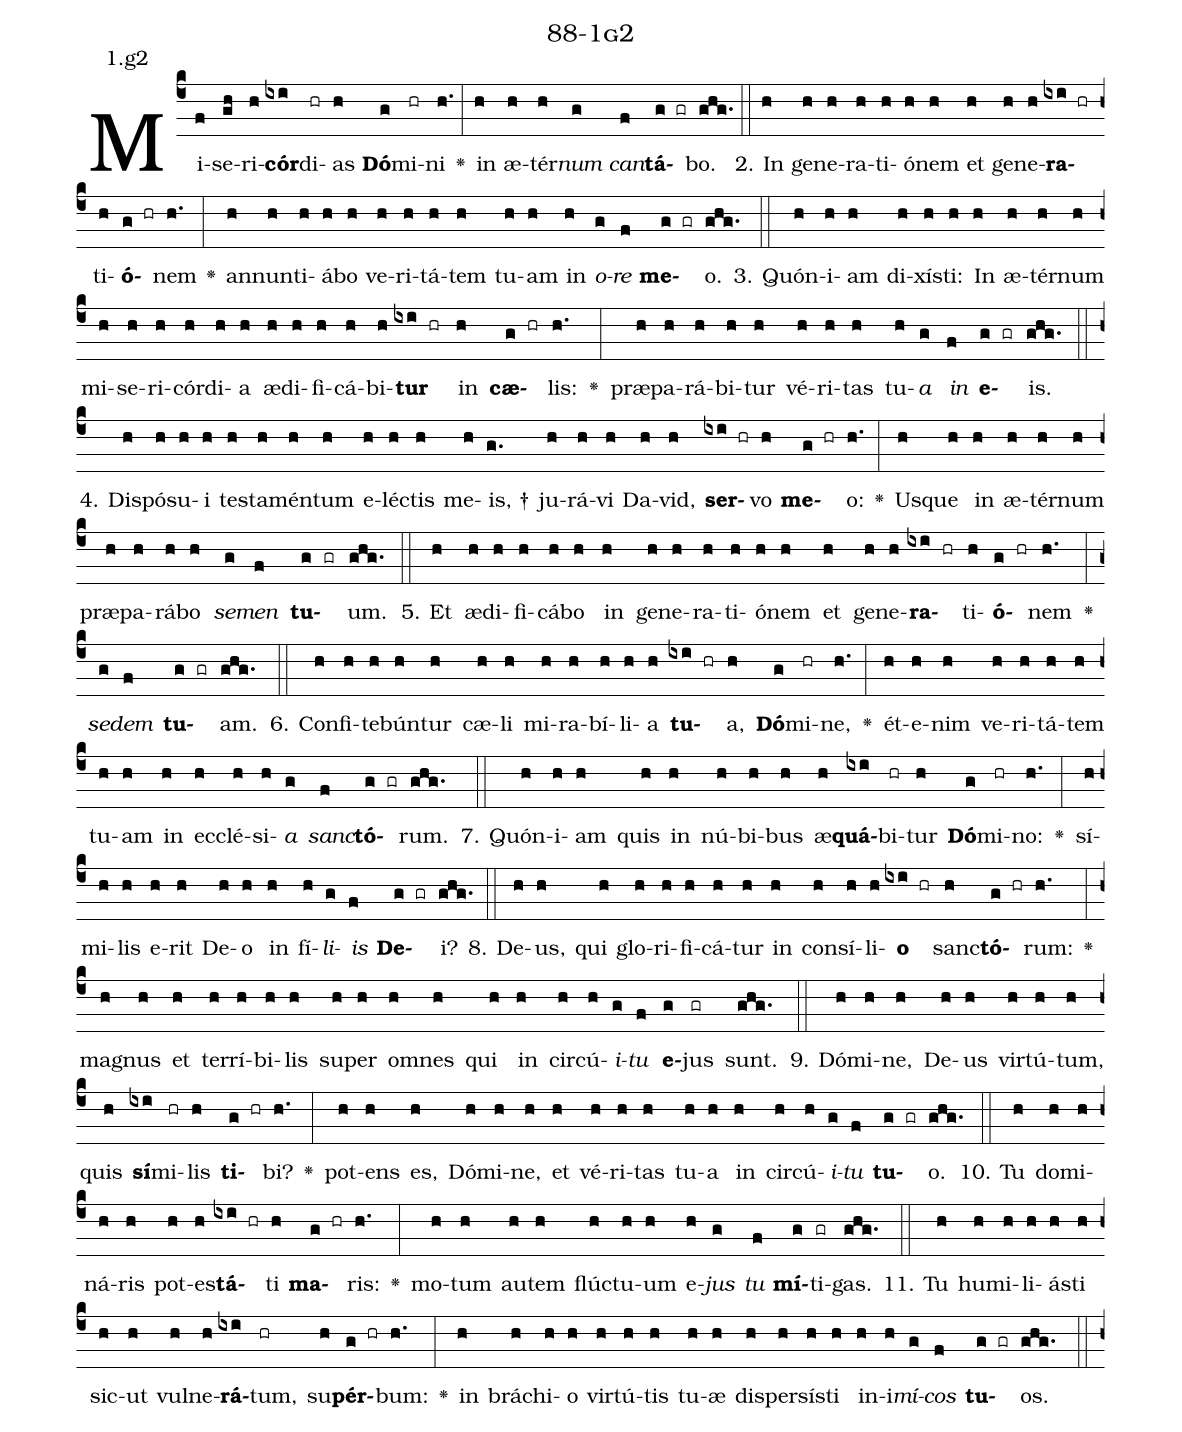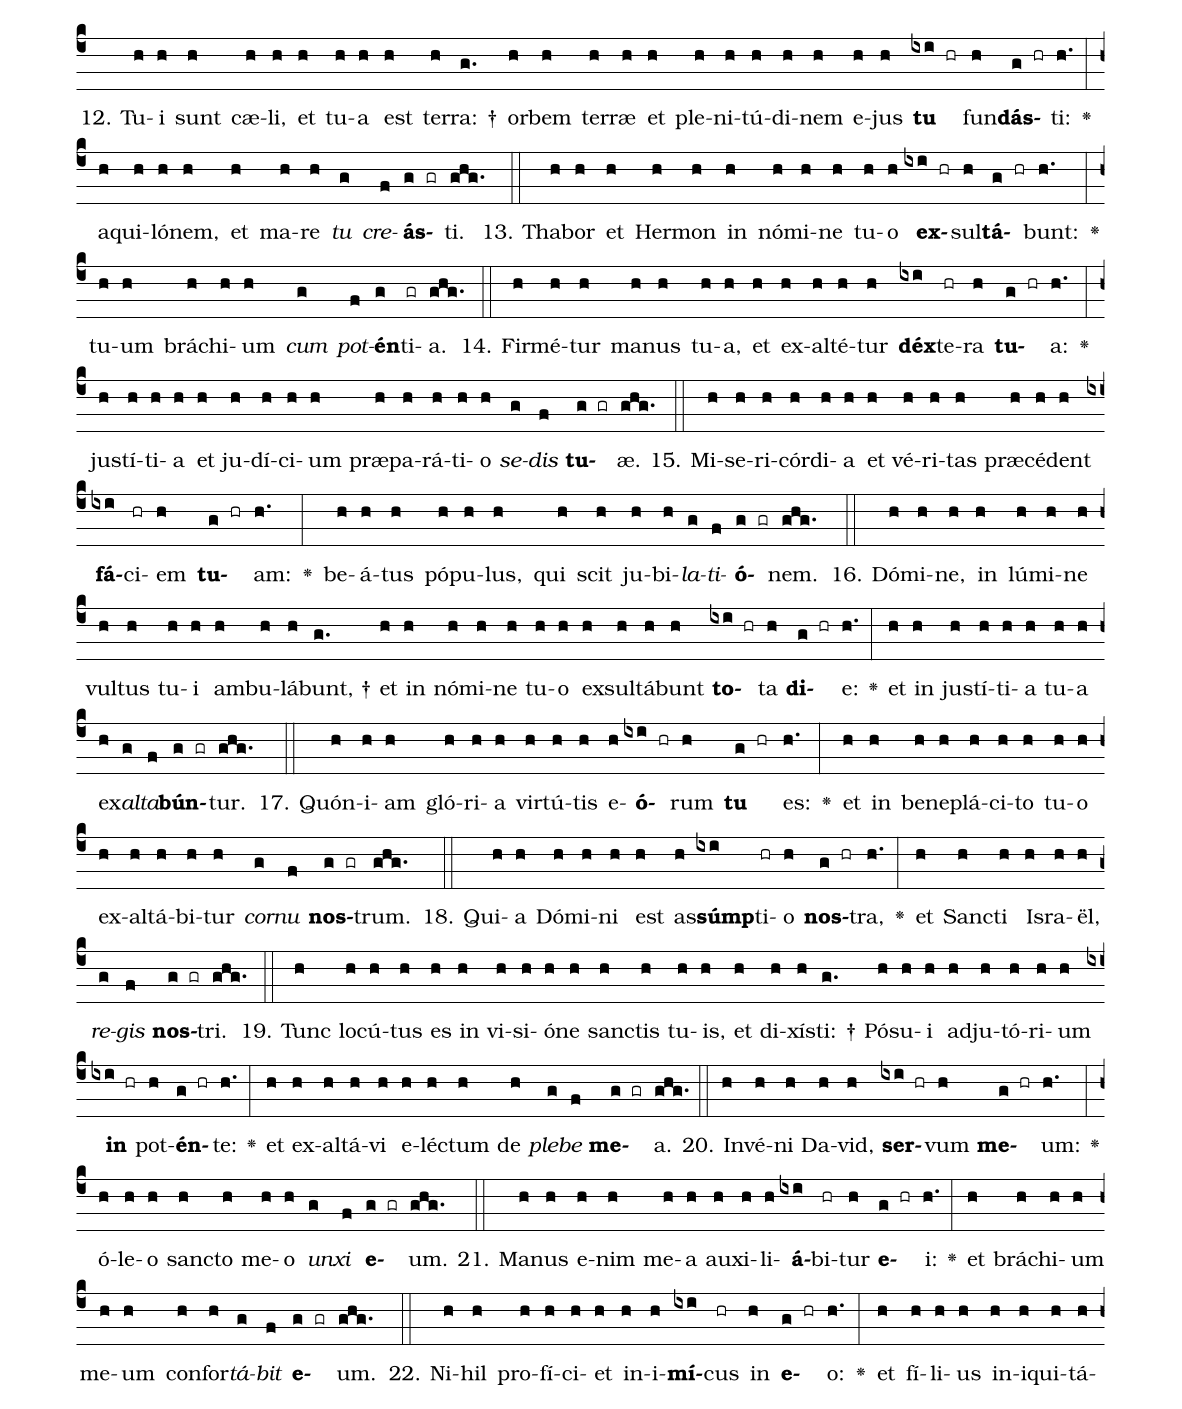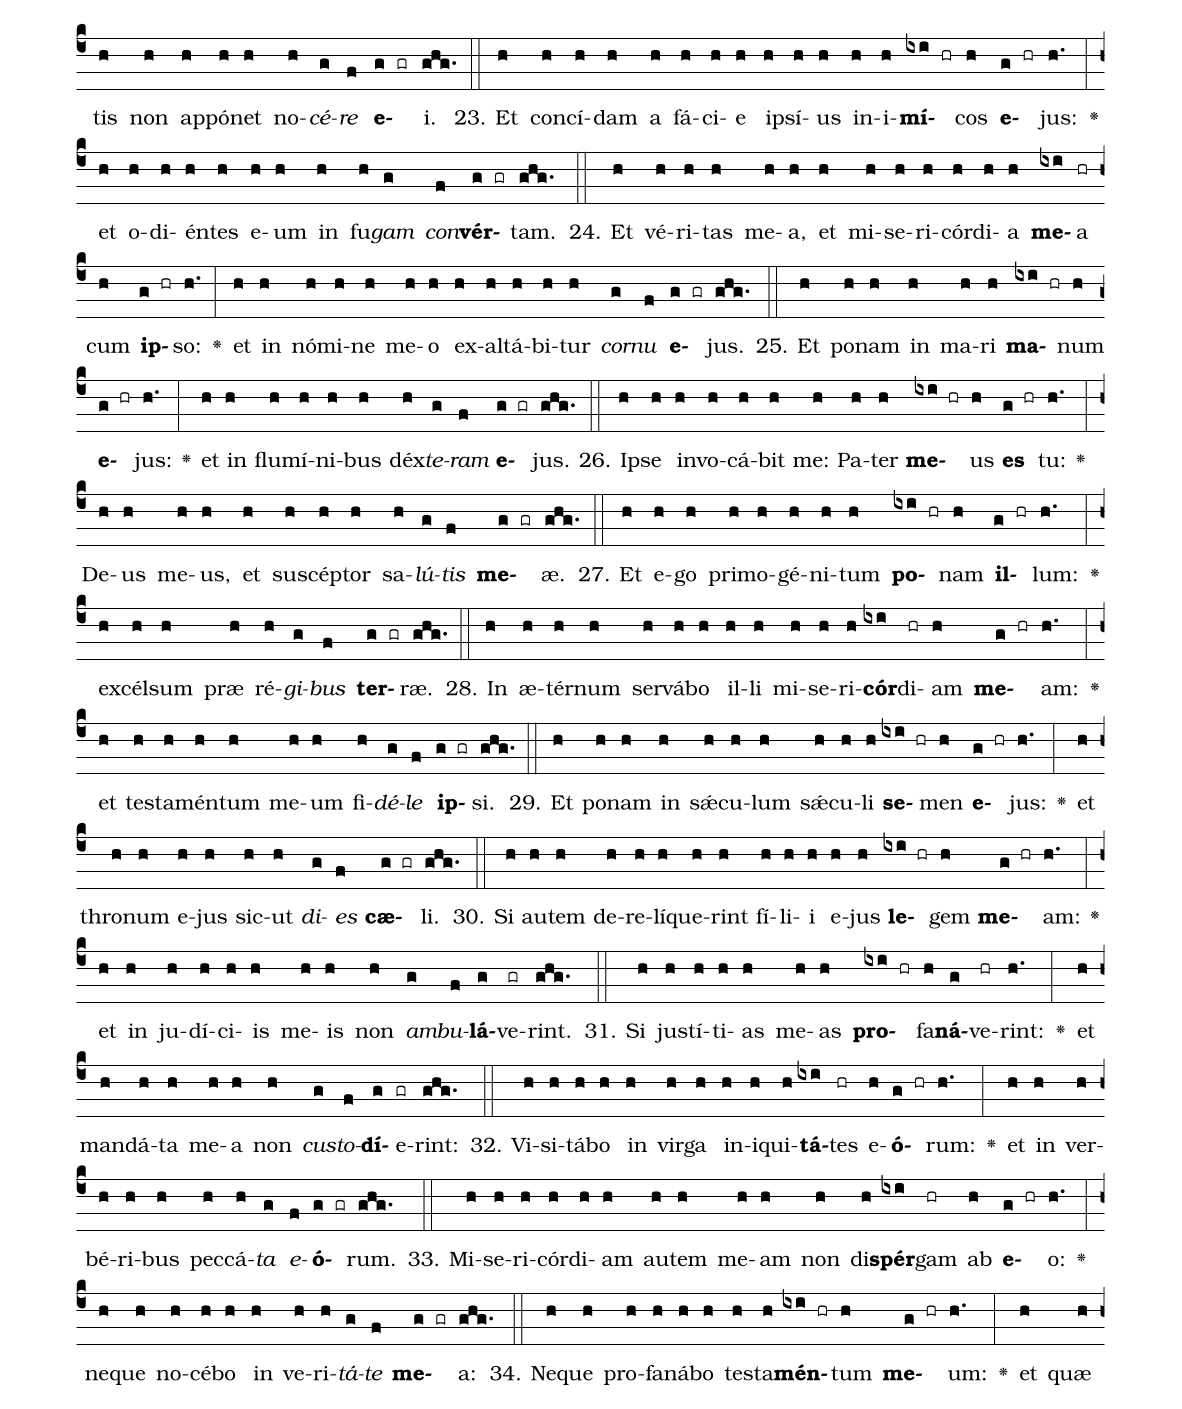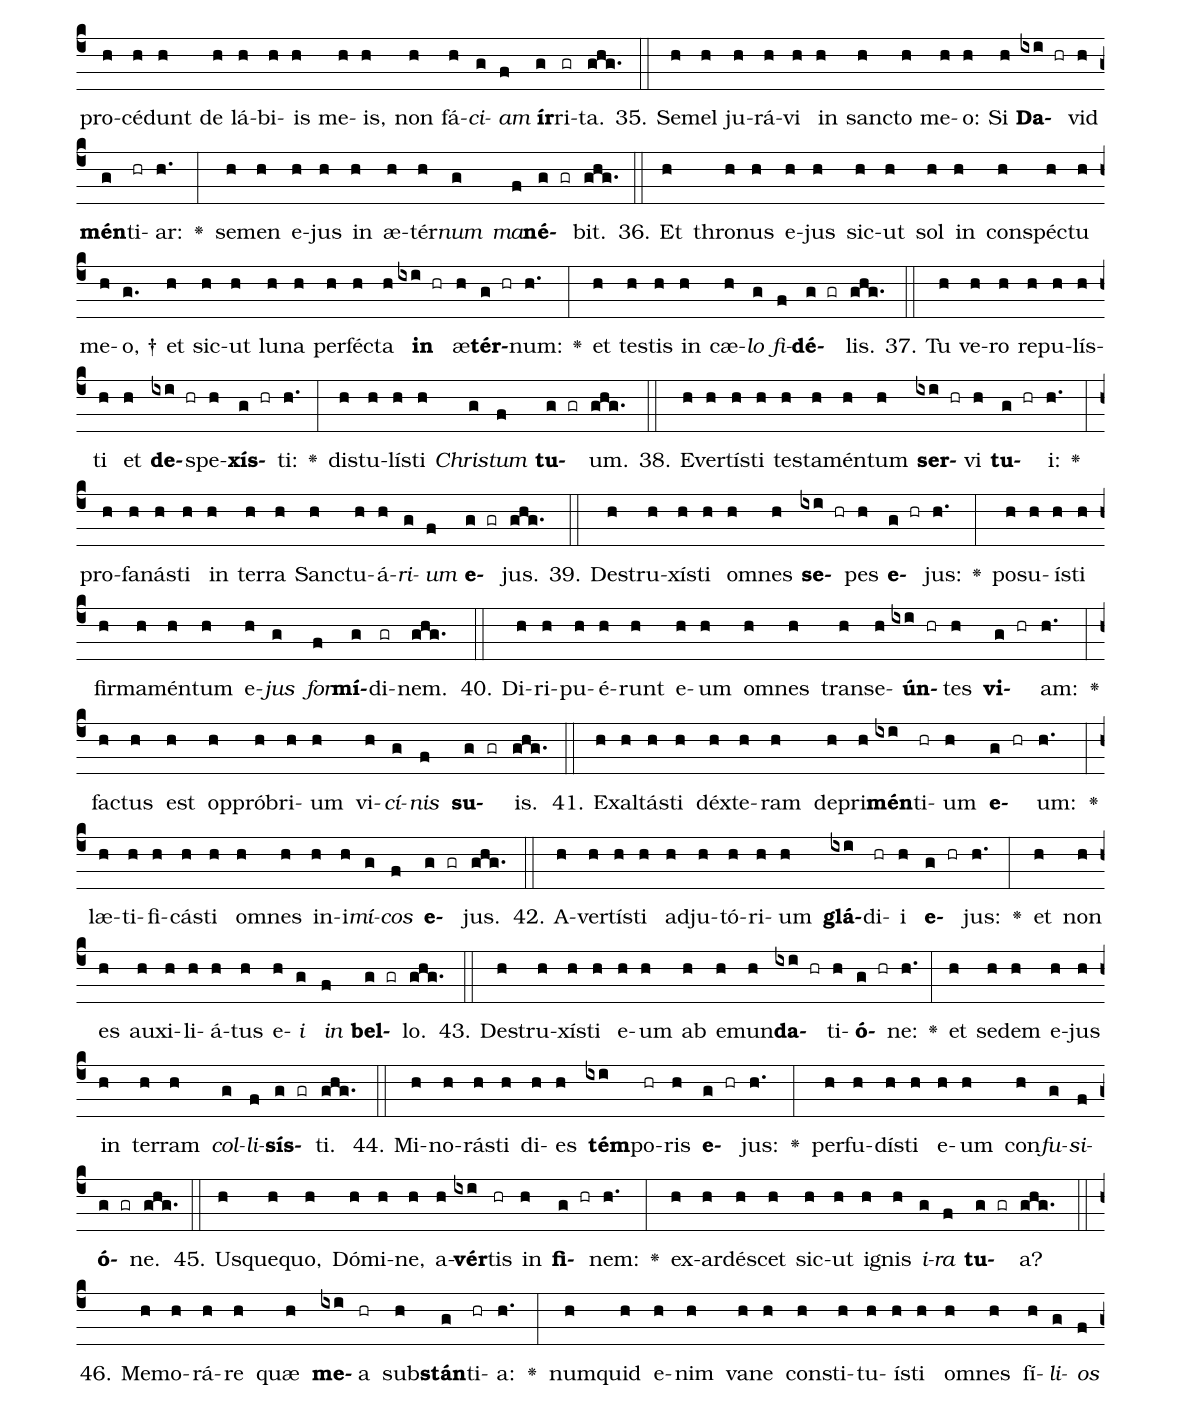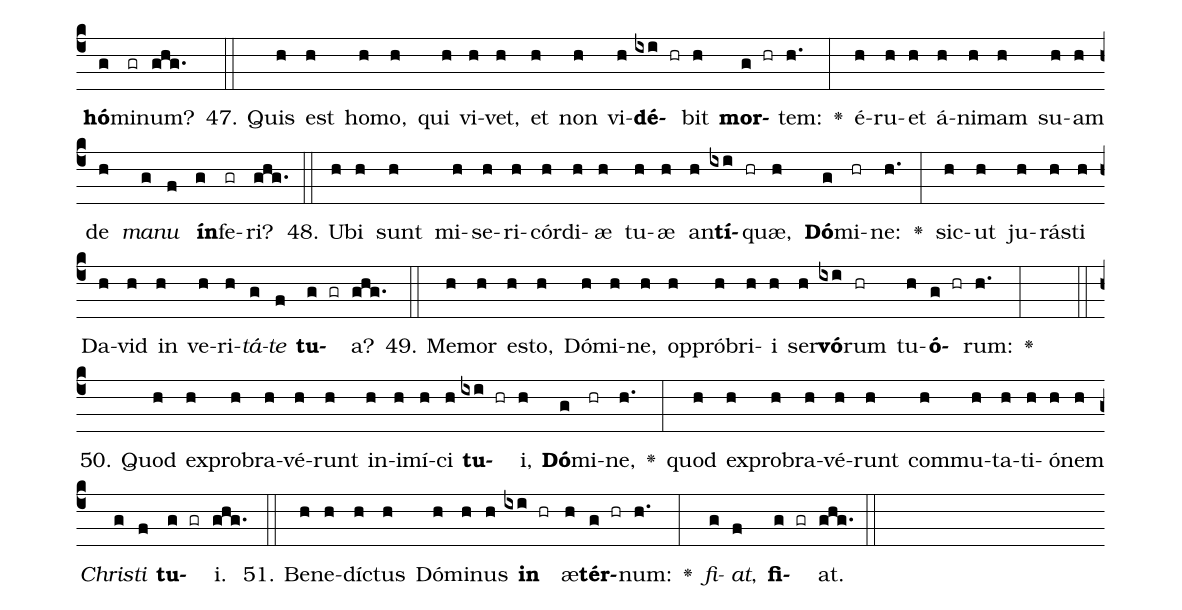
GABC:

name: 88-1g2;
annotation: 1.g2;
%%
(c4)Mi(f)se(gh)ri(h)<b>cór</b>(ixi)di(hr)as(h) <b>Dó</b>(g)mi(hr)ni(h.) <v>\greheightstar</v>(:) in(h) æ(h)tér(h)<i>num</i>(g) <i>can</i>(f)<b>tá</b>(g gr)bo.(ghg.) (::)
2. In(h) ge(h)ne(h)ra(h)ti(h)ó(h)nem(h) et(h) ge(h)ne(h)<b>ra</b>(ixi hr)ti(h)<b>ó</b>(g hr)nem(h.) <v>\greheightstar</v>(:) an(h)nun(h)ti(h)á(h)bo(h) ve(h)ri(h)tá(h)tem(h) tu(h)am(h) in(h) <i>o</i>(g)<i>re</i>(f) <b>me</b>(g gr)o.(ghg.) (::)
3. Quón(h)i(h)am(h) di(h)xís(h)ti:(h) In(h) æ(h)tér(h)num(h) mi(h)se(h)ri(h)cór(h)di(h)a(h) æ(h)di(h)fi(h)cá(h)bi(h)<b>tur</b>(ixi hr) in(h) <b>cæ</b>(g hr)lis:(h.) <v>\greheightstar</v>(:) præ(h)pa(h)rá(h)bi(h)tur(h) vé(h)ri(h)tas(h) tu(h)<i>a</i>(g) <i>in</i>(f) <b>e</b>(g gr)is.(ghg.) (::)
4. Dis(h)pó(h)su(h)i(h) tes(h)ta(h)mén(h)tum(h) e(h)léc(h)tis(h) me(h)is, †(g.) ju(h)rá(h)vi(h) Da(h)vid,(h) <b>ser</b>(ixi hr)vo(h) <b>me</b>(g hr)o:(h.) <v>\greheightstar</v>(:) Us(h)que(h) in(h) æ(h)tér(h)num(h) præ(h)pa(h)rá(h)bo(h) <i>se</i>(g)<i>men</i>(f) <b>tu</b>(g gr)um.(ghg.) (::)
5. Et(h) æ(h)di(h)fi(h)cá(h)bo(h) in(h) ge(h)ne(h)ra(h)ti(h)ó(h)nem(h) et(h) ge(h)ne(h)<b>ra</b>(ixi hr)ti(h)<b>ó</b>(g hr)nem(h.) <v>\greheightstar</v>(:) <i>se</i>(g)<i>dem</i>(f) <b>tu</b>(g gr)am.(ghg.) (::)
6. Con(h)fi(h)te(h)bún(h)tur(h) cæ(h)li(h) mi(h)ra(h)bí(h)li(h)a(h) <b>tu</b>(ixi hr)a,(h) <b>Dó</b>(g)mi(hr)ne,(h.) <v>\greheightstar</v>(:) ét(h)e(h)nim(h) ve(h)ri(h)tá(h)tem(h) tu(h)am(h) in(h) ec(h)clé(h)si(h)<i>a</i>(g) <i>sanc</i>(f)<b>tó</b>(g gr)rum.(ghg.) (::)
7. Quón(h)i(h)am(h) quis(h) in(h) nú(h)bi(h)bus(h) æ(h)<b>quá</b>(ixi)bi(hr)tur(h) <b>Dó</b>(g)mi(hr)no:(h.) <v>\greheightstar</v>(:) sí(h)mi(h)lis(h) e(h)rit(h) De(h)o(h) in(h) fí(h)<i>li</i>(g)<i>is</i>(f) <b>De</b>(g gr)i?(ghg.) (::)
8. De(h)us,(h) qui(h) glo(h)ri(h)fi(h)cá(h)tur(h) in(h) con(h)sí(h)li(h)<b>o</b>(ixi hr) sanc(h)<b>tó</b>(g hr)rum:(h.) <v>\greheightstar</v>(:) ma(h)gnus(h) et(h) ter(h)rí(h)bi(h)lis(h) su(h)per(h) om(h)nes(h) qui(h) in(h) cir(h)cú(h)<i>i</i>(g)<i>tu</i>(f) <b>e</b>(g)jus(gr) sunt.(ghg.) (::)
9. Dó(h)mi(h)ne,(h) De(h)us(h) vir(h)tú(h)tum,(h) quis(h) <b>sí</b>(ixi)mi(hr)lis(h) <b>ti</b>(g hr)bi?(h.) <v>\greheightstar</v>(:) pot(h)ens(h) es,(h) Dó(h)mi(h)ne,(h) et(h) vé(h)ri(h)tas(h) tu(h)a(h) in(h) cir(h)cú(h)<i>i</i>(g)<i>tu</i>(f) <b>tu</b>(g gr)o.(ghg.) (::)
10. Tu(h) do(h)mi(h)ná(h)ris(h) pot(h)es(h)<b>tá</b>(ixi hr)ti(h) <b>ma</b>(g hr)ris:(h.) <v>\greheightstar</v>(:) mo(h)tum(h) au(h)tem(h) flúc(h)tu(h)um(h) e(h)<i>jus</i>(g) <i>tu</i>(f) <b>mí</b>(g)ti(gr)gas.(ghg.) (::)
11. Tu(h) hu(h)mi(h)li(h)ás(h)ti(h) sic(h)ut(h) vul(h)ne(h)<b>rá</b>(ixi)tum,(hr) su(h)<b>pér</b>(g hr)bum:(h.) <v>\greheightstar</v>(:) in(h) brá(h)chi(h)o(h) vir(h)tú(h)tis(h) tu(h)æ(h) di(h)sper(h)sís(h)ti(h) in(h)i(h)<i>mí</i>(g)<i>cos</i>(f) <b>tu</b>(g gr)os.(ghg.) (::)
12. Tu(h)i(h) sunt(h) cæ(h)li,(h) et(h) tu(h)a(h) est(h) ter(h)ra: †(g.) or(h)bem(h) ter(h)ræ(h) et(h) ple(h)ni(h)tú(h)di(h)nem(h) e(h)jus(h) <b>tu</b>(ixi hr) fun(h)<b>dás</b>(g hr)ti:(h.) <v>\greheightstar</v>(:) a(h)qui(h)ló(h)nem,(h) et(h) ma(h)re(h) <i>tu</i>(g) <i>cre</i>(f)<b>ás</b>(g gr)ti.(ghg.) (::)
13. Tha(h)bor(h) et(h) Her(h)mon(h) in(h) nó(h)mi(h)ne(h) tu(h)o(h) <b>ex</b>(ixi hr)sul(h)<b>tá</b>(g hr)bunt:(h.) <v>\greheightstar</v>(:) tu(h)um(h) brá(h)chi(h)um(h) <i>cum</i>(g) <i>pot</i>(f)<b>én</b>(g)ti(gr)a.(ghg.) (::)
14. Fir(h)mé(h)tur(h) ma(h)nus(h) tu(h)a,(h) et(h) ex(h)al(h)té(h)tur(h) <b>déx</b>(ixi)te(hr)ra(h) <b>tu</b>(g hr)a:(h.) <v>\greheightstar</v>(:) jus(h)tí(h)ti(h)a(h) et(h) ju(h)dí(h)ci(h)um(h) præ(h)pa(h)rá(h)ti(h)o(h) <i>se</i>(g)<i>dis</i>(f) <b>tu</b>(g gr)æ.(ghg.) (::)
15. Mi(h)se(h)ri(h)cór(h)di(h)a(h) et(h) vé(h)ri(h)tas(h) præ(h)cé(h)dent(h) <b>fá</b>(ixi)ci(hr)em(h) <b>tu</b>(g hr)am:(h.) <v>\greheightstar</v>(:) be(h)á(h)tus(h) pó(h)pu(h)lus,(h) qui(h) scit(h) ju(h)bi(h)<i>la</i>(g)<i>ti</i>(f)<b>ó</b>(g gr)nem.(ghg.) (::)
16. Dó(h)mi(h)ne,(h) in(h) lú(h)mi(h)ne(h) vul(h)tus(h) tu(h)i(h) am(h)bu(h)lá(h)bunt, †(g.) et(h) in(h) nó(h)mi(h)ne(h) tu(h)o(h) ex(h)sul(h)tá(h)bunt(h) <b>to</b>(ixi hr)ta(h) <b>di</b>(g hr)e:(h.) <v>\greheightstar</v>(:) et(h) in(h) jus(h)tí(h)ti(h)a(h) tu(h)a(h) ex(h)<i>al</i>(g)<i>ta</i>(f)<b>bún</b>(g gr)tur.(ghg.) (::)
17. Quón(h)i(h)am(h) gló(h)ri(h)a(h) vir(h)tú(h)tis(h) e(h)<b>ó</b>(ixi hr)rum(h) <b>tu</b>(g hr) es:(h.) <v>\greheightstar</v>(:) et(h) in(h) be(h)ne(h)plá(h)ci(h)to(h) tu(h)o(h) ex(h)al(h)tá(h)bi(h)tur(h) <i>cor</i>(g)<i>nu</i>(f) <b>nos</b>(g gr)trum.(ghg.) (::)
18. Qui(h)a(h) Dó(h)mi(h)ni(h) est(h) as(h)<b>súmp</b>(ixi)ti(hr)o(h) <b>nos</b>(g hr)tra,(h.) <v>\greheightstar</v>(:) et(h) Sanc(h)ti(h) Is(h)ra(h)ël,(h) <i>re</i>(g)<i>gis</i>(f) <b>nos</b>(g gr)tri.(ghg.) (::)
19. Tunc(h) lo(h)cú(h)tus(h) es(h) in(h) vi(h)si(h)ó(h)ne(h) sanc(h)tis(h) tu(h)is,(h) et(h) di(h)xís(h)ti: †(g.) Pó(h)su(h)i(h) ad(h)ju(h)tó(h)ri(h)um(h) <b>in</b>(ixi hr) pot(h)<b>én</b>(g hr)te:(h.) <v>\greheightstar</v>(:) et(h) ex(h)al(h)tá(h)vi(h) e(h)léc(h)tum(h) de(h) <i>ple</i>(g)<i>be</i>(f) <b>me</b>(g gr)a.(ghg.) (::)
20. In(h)vé(h)ni(h) Da(h)vid,(h) <b>ser</b>(ixi hr)vum(h) <b>me</b>(g hr)um:(h.) <v>\greheightstar</v>(:) ó(h)le(h)o(h) sanc(h)to(h) me(h)o(h) <i>un</i>(g)<i>xi</i>(f) <b>e</b>(g gr)um.(ghg.) (::)
21. Ma(h)nus(h) e(h)nim(h) me(h)a(h) au(h)xi(h)li(h)<b>á</b>(ixi)bi(hr)tur(h) <b>e</b>(g hr)i:(h.) <v>\greheightstar</v>(:) et(h) brá(h)chi(h)um(h) me(h)um(h) con(h)for(h)<i>tá</i>(g)<i>bit</i>(f) <b>e</b>(g gr)um.(ghg.) (::)
22. Ni(h)hil(h) pro(h)fí(h)ci(h)et(h) in(h)i(h)<b>mí</b>(ixi)cus(hr) in(h) <b>e</b>(g hr)o:(h.) <v>\greheightstar</v>(:) et(h) fí(h)li(h)us(h) in(h)i(h)qui(h)tá(h)tis(h) non(h) ap(h)pó(h)net(h) no(h)<i>cé</i>(g)<i>re</i>(f) <b>e</b>(g gr)i.(ghg.) (::)
23. Et(h) con(h)cí(h)dam(h) a(h) fá(h)ci(h)e(h) ip(h)sí(h)us(h) in(h)i(h)<b>mí</b>(ixi hr)cos(h) <b>e</b>(g hr)jus:(h.) <v>\greheightstar</v>(:) et(h) o(h)di(h)én(h)tes(h) e(h)um(h) in(h) fu(h)<i>gam</i>(g) <i>con</i>(f)<b>vér</b>(g gr)tam.(ghg.) (::)
24. Et(h) vé(h)ri(h)tas(h) me(h)a,(h) et(h) mi(h)se(h)ri(h)cór(h)di(h)a(h) <b>me</b>(ixi)a(hr) cum(h) <b>ip</b>(g hr)so:(h.) <v>\greheightstar</v>(:) et(h) in(h) nó(h)mi(h)ne(h) me(h)o(h) ex(h)al(h)tá(h)bi(h)tur(h) <i>cor</i>(g)<i>nu</i>(f) <b>e</b>(g gr)jus.(ghg.) (::)
25. Et(h) po(h)nam(h) in(h) ma(h)ri(h) <b>ma</b>(ixi hr)num(h) <b>e</b>(g hr)jus:(h.) <v>\greheightstar</v>(:) et(h) in(h) flu(h)mí(h)ni(h)bus(h) déx(h)<i>te</i>(g)<i>ram</i>(f) <b>e</b>(g gr)jus.(ghg.) (::)
26. Ip(h)se(h) in(h)vo(h)cá(h)bit(h) me:(h) Pa(h)ter(h) <b>me</b>(ixi hr)us(h) <b>es</b>(g hr) tu:(h.) <v>\greheightstar</v>(:) De(h)us(h) me(h)us,(h) et(h) su(h)scép(h)tor(h) sa(h)<i>lú</i>(g)<i>tis</i>(f) <b>me</b>(g gr)æ.(ghg.) (::)
27. Et(h) e(h)go(h) pri(h)mo(h)gé(h)ni(h)tum(h) <b>po</b>(ixi hr)nam(h) <b>il</b>(g hr)lum:(h.) <v>\greheightstar</v>(:) ex(h)cél(h)sum(h) præ(h) ré(h)<i>gi</i>(g)<i>bus</i>(f) <b>ter</b>(g gr)ræ.(ghg.) (::)
28. In(h) æ(h)tér(h)num(h) ser(h)vá(h)bo(h) il(h)li(h) mi(h)se(h)ri(h)<b>cór</b>(ixi)di(hr)am(h) <b>me</b>(g hr)am:(h.) <v>\greheightstar</v>(:) et(h) tes(h)ta(h)mén(h)tum(h) me(h)um(h) fi(h)<i>dé</i>(g)<i>le</i>(f) <b>ip</b>(g gr)si.(ghg.) (::)
29. Et(h) po(h)nam(h) in(h) sǽ(h)cu(h)lum(h) sǽ(h)cu(h)li(h) <b>se</b>(ixi hr)men(h) <b>e</b>(g hr)jus:(h.) <v>\greheightstar</v>(:) et(h) thro(h)num(h) e(h)jus(h) sic(h)ut(h) <i>di</i>(g)<i>es</i>(f) <b>cæ</b>(g gr)li.(ghg.) (::)
30. Si(h) au(h)tem(h) de(h)re(h)lí(h)que(h)rint(h) fí(h)li(h)i(h) e(h)jus(h) <b>le</b>(ixi hr)gem(h) <b>me</b>(g hr)am:(h.) <v>\greheightstar</v>(:) et(h) in(h) ju(h)dí(h)ci(h)is(h) me(h)is(h) non(h) <i>am</i>(g)<i>bu</i>(f)<b>lá</b>(g)ve(gr)rint.(ghg.) (::)
31. Si(h) jus(h)tí(h)ti(h)as(h) me(h)as(h) <b>pro</b>(ixi hr)fa(h)<b>ná</b>(g)ve(hr)rint:(h.) <v>\greheightstar</v>(:) et(h) man(h)dá(h)ta(h) me(h)a(h) non(h) <i>cus</i>(g)<i>to</i>(f)<b>dí</b>(g)e(gr)rint:(ghg.) (::)
32. Vi(h)si(h)tá(h)bo(h) in(h) vir(h)ga(h) in(h)i(h)qui(h)<b>tá</b>(ixi)tes(hr) e(h)<b>ó</b>(g hr)rum:(h.) <v>\greheightstar</v>(:) et(h) in(h) ver(h)bé(h)ri(h)bus(h) pec(h)cá(h)<i>ta</i>(g) <i>e</i>(f)<b>ó</b>(g gr)rum.(ghg.) (::)
33. Mi(h)se(h)ri(h)cór(h)di(h)am(h) au(h)tem(h) me(h)am(h) non(h) di(h)<b>spér</b>(ixi)gam(hr) ab(h) <b>e</b>(g hr)o:(h.) <v>\greheightstar</v>(:) ne(h)que(h) no(h)cé(h)bo(h) in(h) ve(h)ri(h)<i>tá</i>(g)<i>te</i>(f) <b>me</b>(g gr)a:(ghg.) (::)
34. Ne(h)que(h) pro(h)fa(h)ná(h)bo(h) tes(h)ta(h)<b>mén</b>(ixi hr)tum(h) <b>me</b>(g hr)um:(h.) <v>\greheightstar</v>(:) et(h) quæ(h) pro(h)cé(h)dunt(h) de(h) lá(h)bi(h)is(h) me(h)is,(h) non(h) fá(h)<i>ci</i>(g)<i>am</i>(f) <b>ír</b>(g)ri(gr)ta.(ghg.) (::)
35. Se(h)mel(h) ju(h)rá(h)vi(h) in(h) sanc(h)to(h) me(h)o:(h) Si(h) <b>Da</b>(ixi hr)vid(h) <b>mén</b>(g)ti(hr)ar:(h.) <v>\greheightstar</v>(:) se(h)men(h) e(h)jus(h) in(h) æ(h)tér(h)<i>num</i>(g) <i>ma</i>(f)<b>né</b>(g gr)bit.(ghg.) (::)
36. Et(h) thro(h)nus(h) e(h)jus(h) sic(h)ut(h) sol(h) in(h) con(h)spéc(h)tu(h) me(h)o, †(g.) et(h) sic(h)ut(h) lu(h)na(h) per(h)féc(h)ta(h) <b>in</b>(ixi hr) æ(h)<b>tér</b>(g hr)num:(h.) <v>\greheightstar</v>(:) et(h) tes(h)tis(h) in(h) cæ(h)<i>lo</i>(g) <i>fi</i>(f)<b>dé</b>(g gr)lis.(ghg.) (::)
37. Tu(h) ve(h)ro(h) re(h)pu(h)lís(h)ti(h) et(h) <b>de</b>(ixi hr)spe(h)<b>xís</b>(g hr)ti:(h.) <v>\greheightstar</v>(:) dis(h)tu(h)lís(h)ti(h) <i>Chris</i>(g)<i>tum</i>(f) <b>tu</b>(g gr)um.(ghg.) (::)
38. E(h)ver(h)tís(h)ti(h) tes(h)ta(h)mén(h)tum(h) <b>ser</b>(ixi hr)vi(h) <b>tu</b>(g hr)i:(h.) <v>\greheightstar</v>(:) pro(h)fa(h)nás(h)ti(h) in(h) ter(h)ra(h) Sanc(h)tu(h)á(h)<i>ri</i>(g)<i>um</i>(f) <b>e</b>(g gr)jus.(ghg.) (::)
39. De(h)stru(h)xís(h)ti(h) om(h)nes(h) <b>se</b>(ixi hr)pes(h) <b>e</b>(g hr)jus:(h.) <v>\greheightstar</v>(:) po(h)su(h)ís(h)ti(h) fir(h)ma(h)mén(h)tum(h) e(h)<i>jus</i>(g) <i>for</i>(f)<b>mí</b>(g)di(gr)nem.(ghg.) (::)
40. Di(h)ri(h)pu(h)é(h)runt(h) e(h)um(h) om(h)nes(h) trans(h)e(h)<b>ún</b>(ixi hr)tes(h) <b>vi</b>(g hr)am:(h.) <v>\greheightstar</v>(:) fac(h)tus(h) est(h) op(h)pró(h)bri(h)um(h) vi(h)<i>cí</i>(g)<i>nis</i>(f) <b>su</b>(g gr)is.(ghg.) (::)
41. Ex(h)al(h)tás(h)ti(h) déx(h)te(h)ram(h) de(h)pri(h)<b>mén</b>(ixi)ti(hr)um(h) <b>e</b>(g hr)um:(h.) <v>\greheightstar</v>(:) læ(h)ti(h)fi(h)cás(h)ti(h) om(h)nes(h) in(h)i(h)<i>mí</i>(g)<i>cos</i>(f) <b>e</b>(g gr)jus.(ghg.) (::)
42. A(h)ver(h)tís(h)ti(h) ad(h)ju(h)tó(h)ri(h)um(h) <b>glá</b>(ixi)di(hr)i(h) <b>e</b>(g hr)jus:(h.) <v>\greheightstar</v>(:) et(h) non(h) es(h) au(h)xi(h)li(h)á(h)tus(h) e(h)<i>i</i>(g) <i>in</i>(f) <b>bel</b>(g gr)lo.(ghg.) (::)
43. De(h)stru(h)xís(h)ti(h) e(h)um(h) ab(h) e(h)mun(h)<b>da</b>(ixi hr)ti(h)<b>ó</b>(g hr)ne:(h.) <v>\greheightstar</v>(:) et(h) se(h)dem(h) e(h)jus(h) in(h) ter(h)ram(h) <i>col</i>(g)<i>li</i>(f)<b>sís</b>(g gr)ti.(ghg.) (::)
44. Mi(h)no(h)rás(h)ti(h) di(h)es(h) <b>tém</b>(ixi)po(hr)ris(h) <b>e</b>(g hr)jus:(h.) <v>\greheightstar</v>(:) per(h)fu(h)dís(h)ti(h) e(h)um(h) con(h)<i>fu</i>(g)<i>si</i>(f)<b>ó</b>(g gr)ne.(ghg.) (::)
45. Us(h)que(h)quo,(h) Dó(h)mi(h)ne,(h) a(h)<b>vér</b>(ixi)tis(hr) in(h) <b>fi</b>(g hr)nem:(h.) <v>\greheightstar</v>(:) ex(h)ar(h)dé(h)scet(h) sic(h)ut(h) i(h)gnis(h) <i>i</i>(g)<i>ra</i>(f) <b>tu</b>(g gr)a?(ghg.) (::)
46. Me(h)mo(h)rá(h)re(h) quæ(h) <b>me</b>(ixi)a(hr) sub(h)<b>stán</b>(g)ti(hr)a:(h.) <v>\greheightstar</v>(:) num(h)quid(h) e(h)nim(h) va(h)ne(h) con(h)sti(h)tu(h)ís(h)ti(h) om(h)nes(h) fí(h)<i>li</i>(g)<i>os</i>(f) <b>hó</b>(g)mi(gr)num?(ghg.) (::)
47. Quis(h) est(h) ho(h)mo,(h) qui(h) vi(h)vet,(h) et(h) non(h) vi(h)<b>dé</b>(ixi hr)bit(h) <b>mor</b>(g hr)tem:(h.) <v>\greheightstar</v>(:) é(h)ru(h)et(h) á(h)ni(h)mam(h) su(h)am(h) de(h) <i>ma</i>(g)<i>nu</i>(f) <b>ín</b>(g)fe(gr)ri?(ghg.) (::)
48. U(h)bi(h) sunt(h) mi(h)se(h)ri(h)cór(h)di(h)æ(h) tu(h)æ(h) an(h)<b>tí</b>(ixi hr)quæ,(h) <b>Dó</b>(g)mi(hr)ne:(h.) <v>\greheightstar</v>(:) sic(h)ut(h) ju(h)rás(h)ti(h) Da(h)vid(h) in(h) ve(h)ri(h)<i>tá</i>(g)<i>te</i>(f) <b>tu</b>(g gr)a?(ghg.) (::)
49. Me(h)mor(h) es(h)to,(h) Dó(h)mi(h)ne,(h) op(h)pró(h)bri(h)i(h) ser(h)<b>vó</b>(ixi)rum(hr) tu(h)<b>ó</b>(g hr)rum:(h.) <v>\greheightstar</v>(:)  (::)
50. Quod(h) ex(h)pro(h)bra(h)vé(h)runt(h) in(h)i(h)mí(h)ci(h) <b>tu</b>(ixi hr)i,(h) <b>Dó</b>(g)mi(hr)ne,(h.) <v>\greheightstar</v>(:) quod(h) ex(h)pro(h)bra(h)vé(h)runt(h) com(h)mu(h)ta(h)ti(h)ó(h)nem(h) <i>Chris</i>(g)<i>ti</i>(f) <b>tu</b>(g gr)i.(ghg.) (::)
51. Be(h)ne(h)díc(h)tus(h) Dó(h)mi(h)nus(h) <b>in</b>(ixi hr) æ(h)<b>tér</b>(g hr)num:(h.) <v>\greheightstar</v>(:) <i>fi</i>(g)<i>at</i>,(f) <b>fi</b>(g gr)at.(ghg.) (::)
